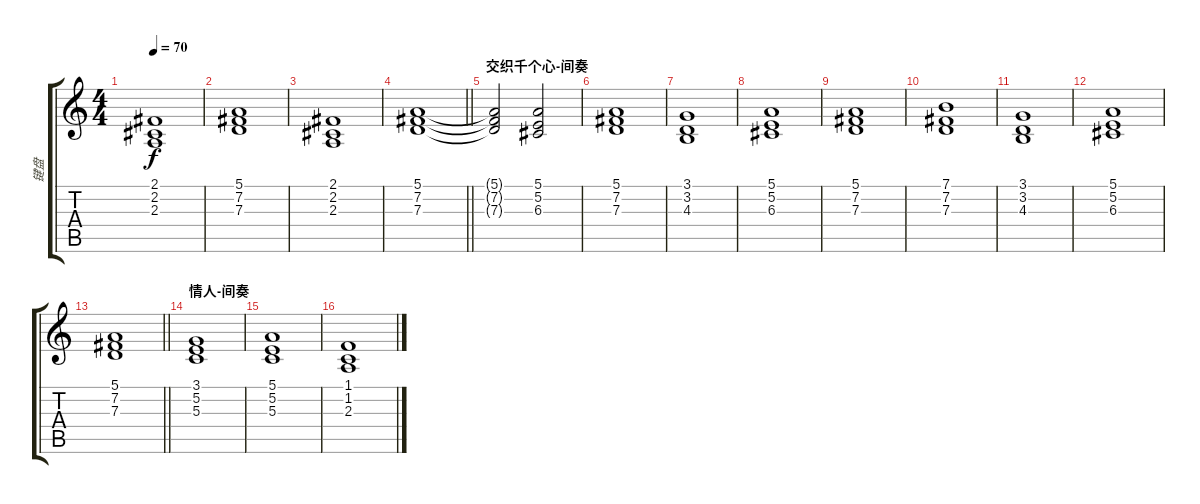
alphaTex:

\track ("键盘" "键盘") {instrument stringensemble1}
\staff {score tabs}
\tuning (E4 B3 G3 D3 A2 E2) {hide}
\ts (4 4)
\tempo 70
\clef g2
\ks c
(2.1 2.2 2.3).1{dy f} |
(5.1 7.2 7.3).1 |
(2.1 2.2 2.3).1 |
\barLineRight lightlight
(5.1 7.2 7.3).1 |
\section ("" "交织千个心-间奏")
(5.1{t} 7.2{t} 7.3{t}).2 (5.1 5.2 6.3).2 |
(5.1 7.2 7.3).1 |
(3.1 3.2 4.3).1 |
(5.1 5.2 6.3).1 |
(5.1 7.2 7.3).1 |
(7.1 7.2 7.3).1 |
(3.1 3.2 4.3).1 |
(5.1 5.2 6.3).1 |
\barLineRight lightlight
(5.1 7.2 7.3).1 |
\section ("" "情人-间奏")
(3.1 5.2 5.3).1 |
(5.1 5.2 5.3).1 |
(1.1 1.2 2.3).1
